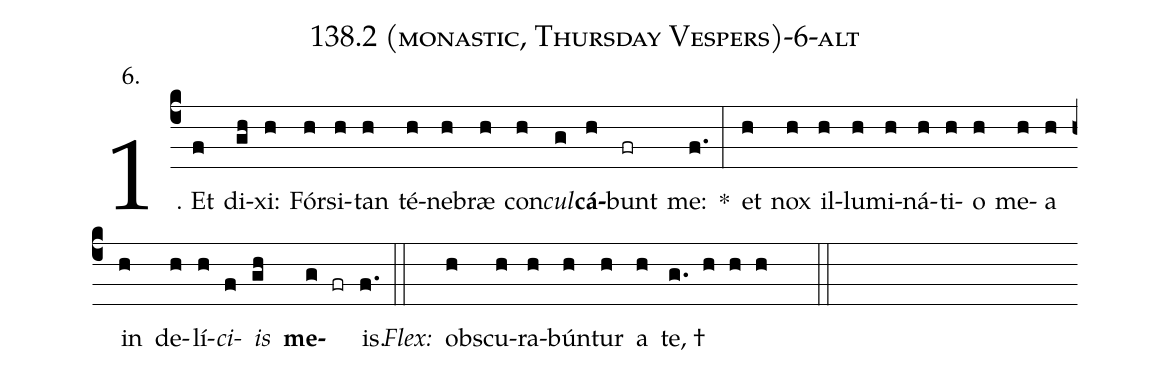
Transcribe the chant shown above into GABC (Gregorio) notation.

name: 138.2 (monastic, Thursday Vespers)-6-alt;
annotation: 6.;
%%
(c4)1. Et(f) di(gh)xi:(h) Fór(h)si(h)tan(h) té(h)ne(h)bræ(h) con(h)<i>cul</i>(g)<b>cá</b>(h)bunt(fr) me:(f.) *(:) et(h) nox(h) il(h)lu(h)mi(h)ná(h)ti(h)o(h) me(h)a(h) in(h) de(h)lí(h)<i>ci</i>(f)<i>is</i>(gh) <b>me</b>(g fr)is.(f.) (::)
<i>Flex:</i>()  obs(h)cu(h)ra(h)bún(h)tur(h) a(h) te, †(g. h h h  ::)
